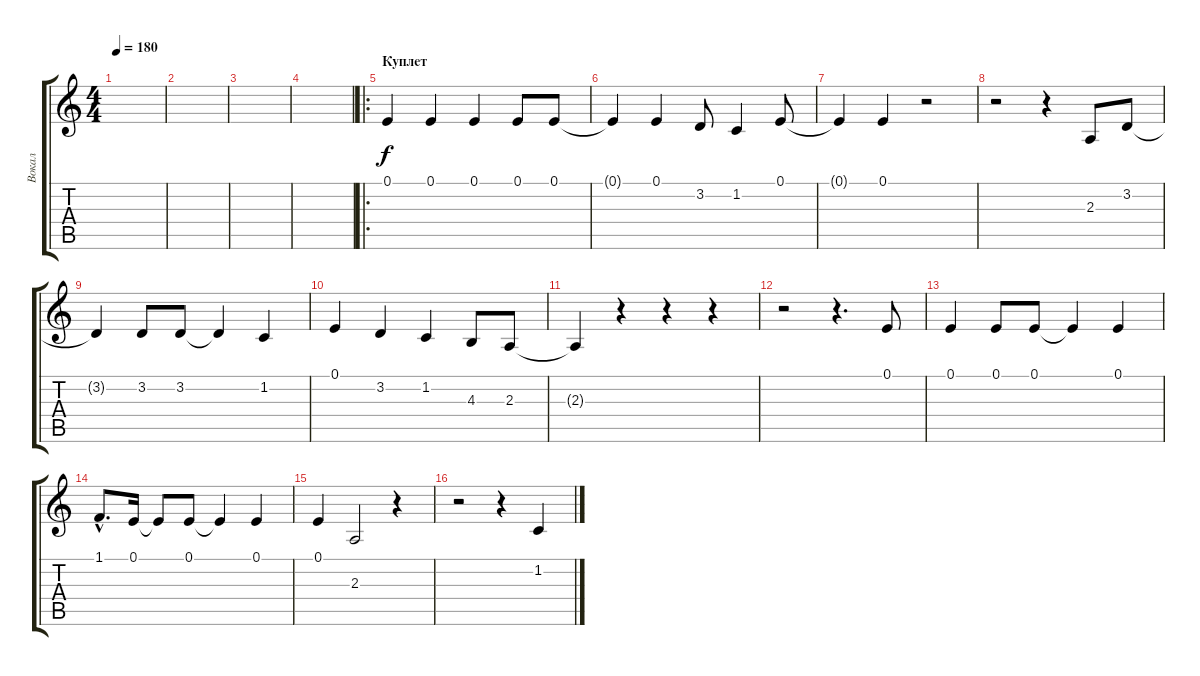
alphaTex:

\track ("Вокал" "Вокал") {instrument violin}
\staff {score tabs}
\tuning (E4 B3 G3 D3 A2 E2) {hide}
\ts (4 4)
\tempo 180
\clef g2
\ks c
|
|
|
|
\ro
\section ("" "Куплет")
0.1.4 0.1.4 0.1.4 0.1.8 0.1.8 |
0.1{t}.4 0.1.4 3.2.8 1.2.4 0.1.8 |
0.1{t}.4 0.1.4 r.2 |
r.2 r.4 2.3.8 3.2.8 |
3.2{t}.4 3.2.8 3.2.8 3.2{t}.4 1.2.4 |
0.1.4 3.2.4 1.2.4 4.3.8 2.3.8 |
2.3{t}.4 r.4 r.4 r.4 |
r.2 r.4{d} 0.1.8 |
0.1.4 0.1.8 0.1.8 0.1{t}.4 0.1.4 |
1.1{hac}.8{d} 0.1.16 0.1{t}.8 0.1.8 0.1{t}.4 0.1.4 |
0.1.4 2.3.2 r.4 |
r.2 r.4 1.2.4
